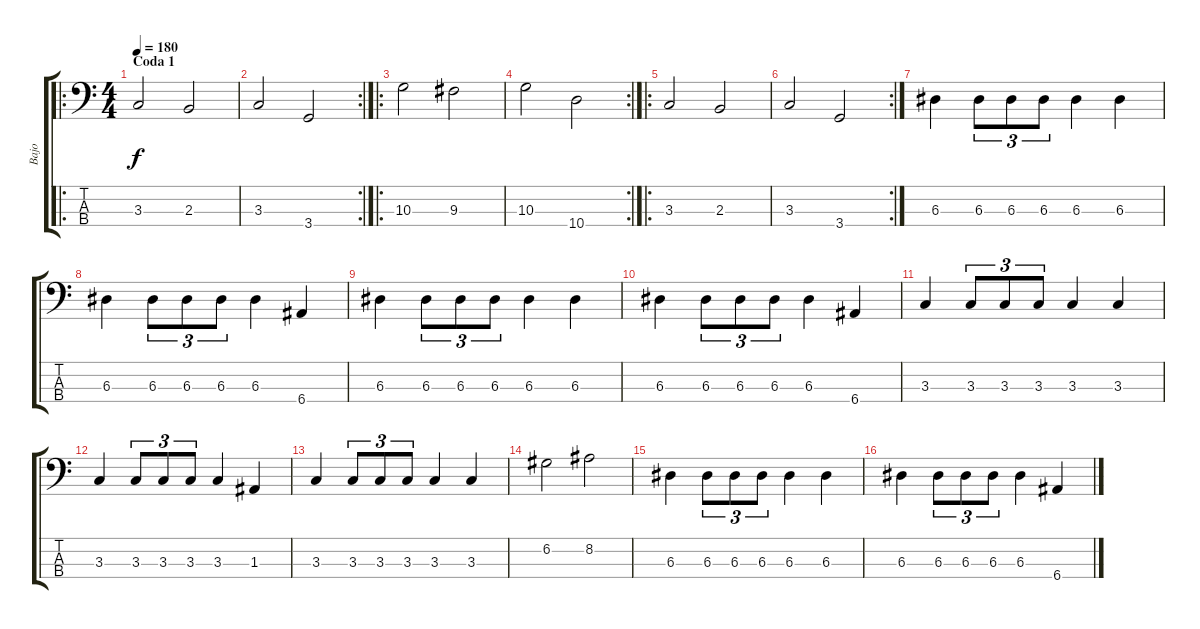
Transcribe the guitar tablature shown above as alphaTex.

\track ("Bajo" "Bajo") {instrument electricbassfinger}
\staff {score tabs}
\tuning (G2 D2 A1 E1) {hide}
\ro
\ts (4 4)
\section ("" "Coda 1")
\tempo 180
\clef f4
\ks c
3.3.2{dy f instrument electricbassfinger} 2.3.2 |
\rc 2
3.3.2 3.4.2 |
\ro
10.3.2 9.3.2 |
\rc 2
10.3.2 10.4.2 |
\ro
3.3.2 2.3.2 |
\rc 2
3.3.2 3.4.2 |
6.3.4 6.3.8{tu (3 2)} 6.3.8{tu (3 2)} 6.3.8{tu (3 2)} 6.3.4 6.3.4 |
6.3.4 6.3.8{tu (3 2)} 6.3.8{tu (3 2)} 6.3.8{tu (3 2)} 6.3.4 6.4.4 |
6.3.4 6.3.8{tu (3 2)} 6.3.8{tu (3 2)} 6.3.8{tu (3 2)} 6.3.4 6.3.4 |
6.3.4 6.3.8{tu (3 2)} 6.3.8{tu (3 2)} 6.3.8{tu (3 2)} 6.3.4 6.4.4 |
3.3.4 3.3.8{tu (3 2)} 3.3.8{tu (3 2)} 3.3.8{tu (3 2)} 3.3.4 3.3.4 |
3.3.4 3.3.8{tu (3 2)} 3.3.8{tu (3 2)} 3.3.8{tu (3 2)} 3.3.4 1.3.4 |
3.3.4 3.3.8{tu (3 2)} 3.3.8{tu (3 2)} 3.3.8{tu (3 2)} 3.3.4 3.3.4 |
6.2.2 8.2.2 |
6.3.4 6.3.8{tu (3 2)} 6.3.8{tu (3 2)} 6.3.8{tu (3 2)} 6.3.4 6.3.4 |
6.3.4 6.3.8{tu (3 2)} 6.3.8{tu (3 2)} 6.3.8{tu (3 2)} 6.3.4 6.4.4
